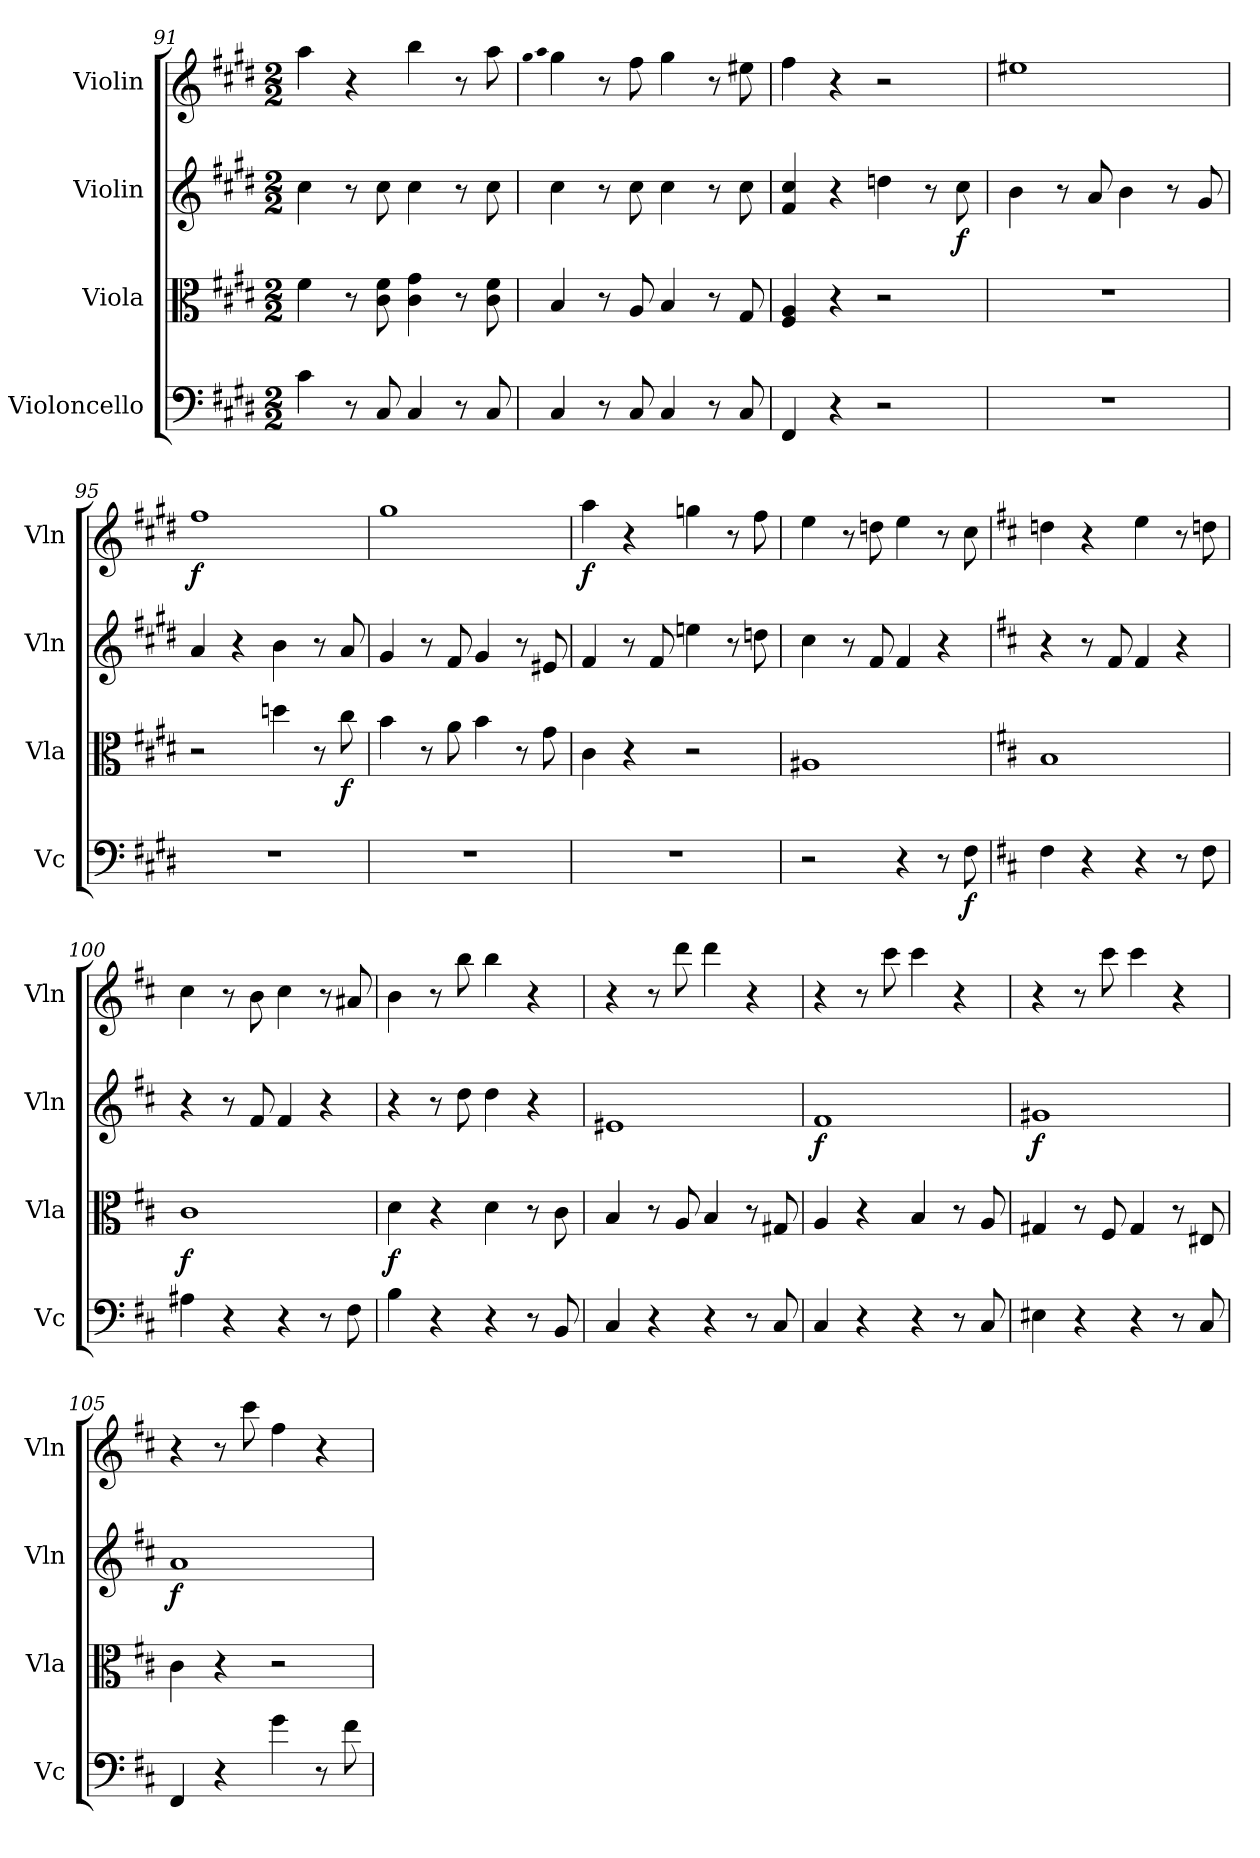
**kern	**dynam	**kern	**dynam	**kern	**dynam	**kern	**dynam
*part4	*part4	*part3	*part3	*part2	*part2	*part1	*part1
*staff4	*staff4	*staff3	*staff3	*staff2	*staff2	*staff1	*staff1
*I"Violoncello	*	*I"Viola	*	*I"Violin	*	*I"Violin	*
*I'Vc	*	*I'Vla	*	*I'Vln	*	*I'Vln	*
*clefF4	*	*clefC3	*	*clefG2	*	*clefG2	*
*k[f#c#g#d#]	*	*k[f#c#g#d#]	*	*k[f#c#g#d#]	*	*k[f#c#g#d#]	*
*c#:	*	*c#:	*	*c#:	*	*c#:	*
*M2/2	*	*M2/2	*	*M2/2	*	*M2/2	*
=91	=91	=91	=91	=91	=91	=91	=91
4c#\	.	4f#\	.	4cc#\	.	4aa\	.
8r	.	8r	.	8r	.	4r	.
8C#/	.	8c#\ 8f#\	.	8cc#\	.	.	.
4C#/	.	4c#\ 4g#\	.	4cc#\	.	4bb\	.
8r	.	8r	.	8r	.	8r	.
8C#/	.	8c#\ 8f#\	.	8cc#\	.	8aa\	.
=92	=92	=92	=92	=92	=92	=92	=92
.	.	.	.	.	.	qgg#	.
.	.	.	.	.	.	qaa	.
4C#/	.	4B/	.	4cc#\	.	4gg#\	.
8r	.	8r	.	8r	.	8r	.
8C#/	.	8A/	.	8cc#\	.	8ff#\	.
4C#/	.	4B/	.	4cc#\	.	4gg#\	.
8r	.	8r	.	8r	.	8r	.
8C#/	.	8G#/	.	8cc#\	.	8ee#X\	.
=93	=93	=93	=93	=93	=93	=93	=93
4FF#/	.	4F#/ 4A/	.	4f#/ 4cc#/	.	4ff#\	.
4r	.	4r	.	4r	.	4r	.
2r	.	2r	.	4ddn\	.	2r	.
.	.	.	.	8r	.	.	.
.	.	.	.	8cc#\	f	.	.
=94	=94	=94	=94	=94	=94	=94	=94
1r	.	1r	.	4b\	.	1ee#X	.
.	.	.	.	8r	.	.	.
.	.	.	.	8a/	.	.	.
.	.	.	.	4b\	.	.	.
.	.	.	.	8r	.	.	.
.	.	.	.	8g#/	.	.	.
=95	=95	=95	=95	=95	=95	=95	=95
1r	.	2r	.	4a/	.	1ff#	f
.	.	.	.	4r	.	.	.
.	.	4ddn\	.	4b\	.	.	.
.	.	8r	.	8r	.	.	.
.	.	8cc#\	f	8a/	.	.	.
=96	=96	=96	=96	=96	=96	=96	=96
1r	.	4b\	.	4g#/	.	1gg#	.
.	.	8r	.	8r	.	.	.
.	.	8a\	.	8f#/	.	.	.
.	.	4b\	.	4g#/	.	.	.
.	.	8r	.	8r	.	.	.
.	.	8g#\	.	8e#X/	.	.	.
=97	=97	=97	=97	=97	=97	=97	=97
1r	.	4c#\	.	4f#/	.	4aa\	f
.	.	4r	.	8r	.	4r	.
.	.	.	.	8f#/	.	.	.
.	.	2r	.	4een\	.	4ggn\	.
.	.	.	.	8r	.	8r	.
.	.	.	.	8ddn\	.	8ff#\	.
=98	=98	=98	=98	=98	=98	=98	=98
2r	.	1A#X	.	4cc#\	.	4ee\	.
.	.	.	.	8r	.	8r	.
.	.	.	.	8f#/	.	8ddn\	.
4r	.	.	.	4f#/	.	4ee\	.
8r	.	.	.	4r	.	8r	.
8F#\	f	.	.	.	.	8cc#\	.
=99	=99	=99	=99	=99	=99	=99	=99
*k[f#c#]	*	*k[f#c#]	*	*k[f#c#]	*	*k[f#c#]	*
4F#\	.	1B	.	4r	.	4ddn\	.
4r	.	.	.	8r	.	4r	.
.	.	.	.	8f#/	.	.	.
4r	.	.	.	4f#/	.	4ee\	.
8r	.	.	.	4r	.	8r	.
8F#\	.	.	.	.	.	8ddn\	.
=100	=100	=100	=100	=100	=100	=100	=100
4A#X\	.	1c#	f	4r	.	4cc#\	.
4r	.	.	.	8r	.	8r	.
.	.	.	.	8f#/	.	8b\	.
4r	.	.	.	4f#/	.	4cc#\	.
8r	.	.	.	4r	.	8r	.
8F#\	.	.	.	.	.	8a#X/	.
=101	=101	=101	=101	=101	=101	=101	=101
4B\	.	4d\	f	4r	.	4b\	.
4r	.	4r	.	8r	.	8r	.
.	.	.	.	8dd\	.	8bb\	.
4r	.	4d\	.	4dd\	.	4bb\	.
8r	.	8r	.	4r	.	4r	.
8BB/	.	8c#\	.	.	.	.	.
=102	=102	=102	=102	=102	=102	=102	=102
4C#/	.	4B/	.	1e#X	.	4r	.
4r	.	8r	.	.	.	8r	.
.	.	8A/	.	.	.	8ddd\	.
4r	.	4B/	.	.	.	4ddd\	.
8r	.	8r	.	.	.	4r	.
8C#/	.	8G#X/	.	.	.	.	.
=103	=103	=103	=103	=103	=103	=103	=103
4C#/	.	4A/	.	1f#	f	4r	.
4r	.	4r	.	.	.	8r	.
.	.	.	.	.	.	8ccc#\	.
4r	.	4B/	.	.	.	4ccc#\	.
8r	.	8r	.	.	.	4r	.
8C#/	.	8A/	.	.	.	.	.
=104	=104	=104	=104	=104	=104	=104	=104
4E#X\	.	4G#X/	.	1g#X	f	4r	.
4r	.	8r	.	.	.	8r	.
.	.	8F#/	.	.	.	8ccc#\	.
4r	.	4G#/	.	.	.	4ccc#\	.
8r	.	8r	.	.	.	4r	.
8C#/	.	8E#X/	.	.	.	.	.
=105	=105	=105	=105	=105	=105	=105	=105
4FF#/	.	4c#\	.	1a	f	4r	.
4r	.	4r	.	.	.	8r	.
.	.	.	.	.	.	8ccc#\	.
4g\	.	2r	.	.	.	4ff#\	.
8r	.	.	.	.	.	4r	.
8f#\	.	.	.	.	.	.	.
=	=	=	=	=	=	=	=
*-	*-	*-	*-	*-	*-	*-	*-
